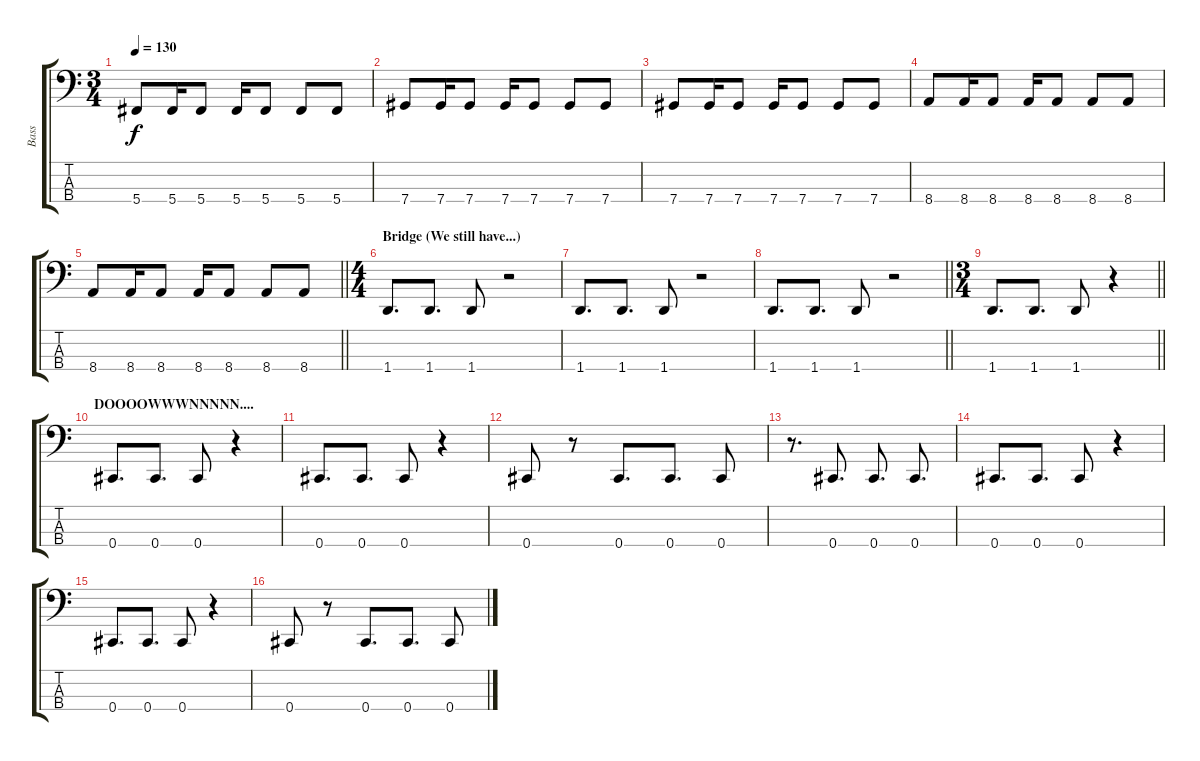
\track ("Bass" "Bass") {instrument electricbasspick}
\staff {score tabs}
\tuning (Gb2 Db2 Ab1 Db1) {hide}
\ts (3 4)
\tempo 130
\clef f4
\ks c
5.4.8{dy f} 5.4.16 5.4.8 5.4.16 5.4.8 5.4.8 5.4.8 |
7.4.8 7.4.16 7.4.8 7.4.16 7.4.8 7.4.8 7.4.8 |
7.4.8 7.4.16 7.4.8 7.4.16 7.4.8 7.4.8 7.4.8 |
8.4.8 8.4.16 8.4.8 8.4.16 8.4.8 8.4.8 8.4.8 |
\barLineRight lightlight
8.4.8 8.4.16 8.4.8 8.4.16 8.4.8 8.4.8 8.4.8 |
\ts (4 4)
\section ("" "Bridge (We still have...)")
1.4.8{d} 1.4.8{d} 1.4.8 r.2 |
1.4.8{d} 1.4.8{d} 1.4.8 r.2 |
\barLineRight lightlight
1.4.8{d} 1.4.8{d} 1.4.8 r.2 |
\ts (3 4)
\section ("" "")
\barLineRight lightlight
1.4.8{d} 1.4.8{d} 1.4.8 r.4 |
\section ("" "DOOOOWWWNNNNN....")
0.4.8{d} 0.4.8{d} 0.4.8 r.4 |
0.4.8{d} 0.4.8{d} 0.4.8 r.4 |
0.4.8 r.8 0.4.8{d} 0.4.8{d} 0.4.8 |
r.8{d} 0.4.8{d} 0.4.8{d} 0.4.8{d} |
0.4.8{d} 0.4.8{d} 0.4.8 r.4 |
0.4.8{d} 0.4.8{d} 0.4.8 r.4 |
0.4.8 r.8 0.4.8{d} 0.4.8{d} 0.4.8
